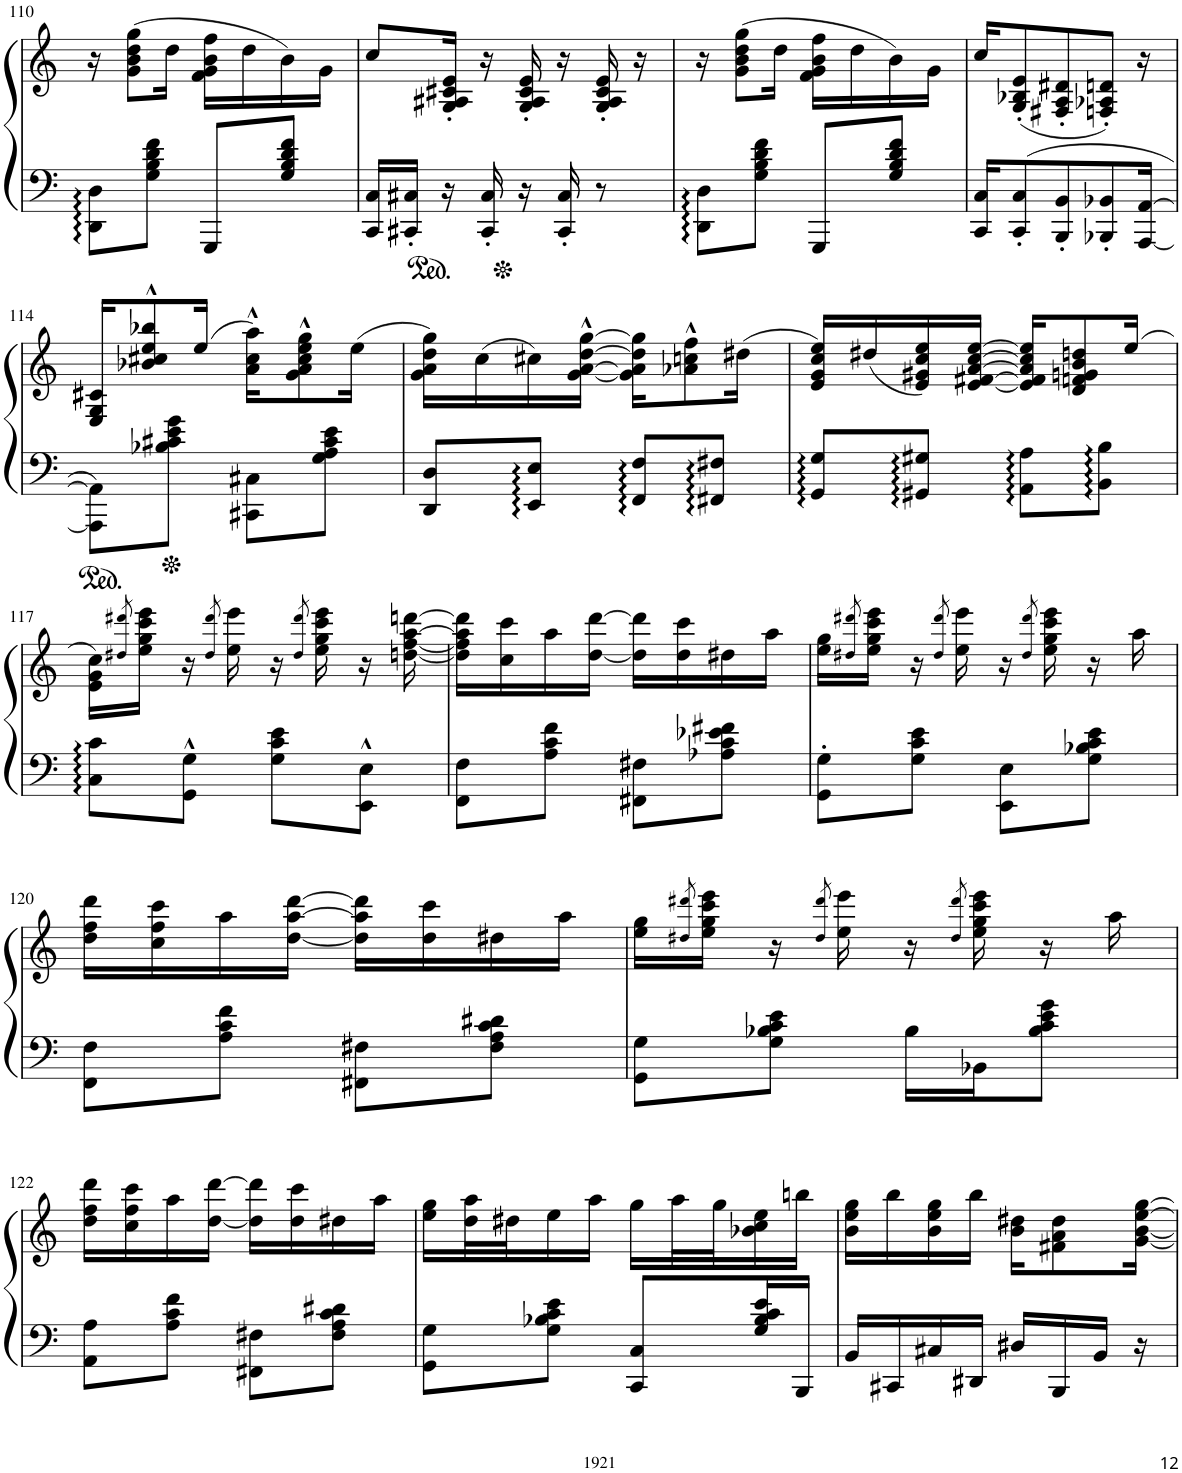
**kern	**kern
*part1	*part1
*staff2	*staff1
*I"Piano	*
*I'Pno.	*
!!LO:PB:g=z
*clefF4	*clefG2
*k[]	*k[]
*M2/4	*M2/4
=110	=110
8DD\ 8D\L	16r
.	(8g\ 8b\ 8dd\ 8gg\L
8G\` 8B\` 8d\` 8f\`J	.
.	16dd\Jk
8GGG/L	16f\ 16g\ 16b\ 16ff\LL
.	16dd\
8G/` 8B/` 8d/` 8f/`J	16b\)
.	16g\JJ
=111	=111
16CC/ 16C/LL	8cc/L
16CC#X/' 16C#X/'JJ	.
16r	16G/' 16A#X/' 16c#X/' 16e/'Jk
16CC#/' 16C#/'	16r
16r	16G/' 16A#/' 16c#/' 16e/'
16CC#/' 16C#/'	16r
8r	16G/' 16A#/' 16c#/' 16e/'
.	16r
=112	=112
8DD\ 8D\L	16r
.	(8g\ 8b\ 8dd\ 8gg\L
8G\` 8B\` 8d\` 8f\`J	.
.	16dd\Jk
8GGG/L	16f\ 16g\ 16b\ 16ff\LL
.	16dd\
8G/` 8B/` 8d/` 8f/`J	16b\)
.	16g\JJ
=113	=113
16CC/ 16C/KL	16cc/KL
8CC/' 8C/'	(8G/' 8B-X/' 8e/'
8BBB/' 8BB/'	8F#X/' 8A/' 8d#X/'
8BBB-X/' 8BB-X/'	8Fn/' 8A-X/' 8dn/'J)
[16AAA/ [16AA/Jk	16r
!!LO:LB:g=z
=114	=114
8AAA\] 8AA\]L	16E/ 16G/ 16c#X/KL
.	8b-X/^^ 8cc#X/^^ 8ee/^^ 8bb-X/^^
8B-X\` 8c#X\` 8e\` 8g\`J	.
.	(16ee/Jk
8CC#X\ 8C#X\L	16a\^^ 16cc#\^^ 16aa\^^KL)
.	8g\^^ 8a\^^ 8cc#\^^ 8ee\^^ 8gg\^^
8G\` 8A\` 8c#\` 8e\`J	.
.	(16ee\Jk
=115	=115
8DD/ 8D/L	16g\ 16a\ 16dd\ 16gg\LL)
.	(16cc\
8EE/ 8E/J	16cc#X\)
.	[16g\^^ [16a\^^ [16dd\^^ [16gg\^^JJ
8FF/ 8F/L	16g\] 16a\] 16dd\] 16gg\]KL
.	8a-X\^^ 8ccn\^^ 8ff\^^
8FF#X/ 8F#X/J	.
.	(16dd#X\Jk
=116	=116
8GG/ 8G/L	16e/ 16g/ 16cc/ 16ee/LL)
.	(16dd#X/
8GG#X/ 8G#X/J	16e/ 16g#X/ 16cc/ 16ee/)
.	[16e/ [16f#X/ [16a/ [16cc/ [16ee/JJ
8AA\ 8A\L	16e/] 16f#/] 16a/] 16cc/] 16ee/]KL
.	8d/ 8fn/ 8gn/ 8b/ 8ddn/
8BB\ 8B\J	.
.	(16ee/Jk
!!LO:LB:g=z
=117	=117
8C\ 8c\L	16e\ 16g\ 16cc\LL)
.	8qdd#X/ 8qddd#X/
.	16ee\ 16gg\ 16ccc\ 16eee\JJ
8GG\^^ 8G\^^J	16r
.	8qdd#/ 8qddd#/
.	16ee\ 16eee\
8G\` 8c\` 8e\`L	16r
.	8qdd#/ 8qddd#/
.	16ee\ 16gg\ 16ccc\ 16eee\
8EE\^^ 8E\^^J	16r
.	[16ddn\ [16ff\ [16aa\ [16dddn\
=118	=118
8FF\ 8F\L	16dd\] 16ff\] 16aa\] 16ddd\]LL
.	16cc\ 16ccc\
8A\` 8c\` 8f\`J	16aa\
.	[16dd\ [16ddd\JJ
8FF#X\ 8F#X\L	16dd\] 16ddd\]LL
.	16dd\ 16ccc\
8A-X\` 8c\` 8e-X\` 8f#X\`J	16dd#X\
.	16aa\JJ
=119	=119
8GG\' 8G\'L	16ee\ 16gg\LL
.	8qdd#X/ 8qddd#X/
.	16ee\ 16gg\ 16ccc\ 16eee\JJ
8G\` 8c\` 8e\`J	16r
.	8qdd#/ 8qddd#/
.	16ee\ 16eee\
8EE\ 8E\L	16r
.	8qdd#/ 8qddd#/
.	16ee\ 16gg\ 16ccc\ 16eee\
8G\` 8B-X\` 8c\` 8e\`J	16r
.	16aa\
!!LO:LB:g=z
=120	=120
8FF\ 8F\L	16dd\ 16ff\ 16ddd\LL
.	16cc\ 16ff\ 16ccc\
8A\` 8c\` 8f\`J	16aa\
.	[16dd\ [16aa\ [16ddd\JJ
8FF#X\ 8F#X\L	16dd\] 16aa\] 16ddd\]LL
.	16dd\ 16ccc\
8F#\` 8A\` 8c\` 8d#X\`J	16dd#X\
.	16aa\JJ
=121	=121
8GG\ 8G\L	16ee\ 16gg\LL
.	8qdd#X/ 8qddd#X/
.	16ee\ 16gg\ 16ccc\ 16eee\JJ
8G\` 8B-X\` 8c\` 8e\`J	16r
.	8qdd#/ 8qddd#/
.	16ee\ 16eee\
16B-\LL	16r
.	8qdd#/ 8qddd#/
16BB-X\J	16ee\ 16gg\ 16ccc\ 16eee\
8B-\` 8c\` 8e\` 8g\`J	16r
.	16aa\
!!LO:LB:g=z
=122	=122
8AA\ 8A\L	16dd\ 16ff\ 16ddd\LL
.	16cc\ 16ff\ 16ccc\
8A\` 8c\` 8f\`J	16aa\
.	[16dd\ [16ddd\JJ
8FF#X\ 8F#X\L	16dd\] 16ddd\]LL
.	16dd\ 16ccc\
8F#\` 8A\` 8c\` 8d#X\`J	16dd#X\
.	16aa\JJ
=123	=123
8GG\ 8G\L	16ee\ 16gg\LL
.	32dd\ 32aa\L
.	32dd#X\J
8G\` 8B-X\` 8c\` 8e\`J	16ee\
.	16aa\JJ
8CC/ 8C/L	16gg\LL
.	32aa\L
.	32gg\J
16G/` 16B-/` 16c/` 16e/`L	16b-X\ 16cc\ 16ee\
16BBB/JJ	16bbn\JJ
=124	=124
16BB/LL	16b\ 16ee\ 16gg\LL
16CC#X/	16bb\
16C#X/	16b\ 16ee\ 16gg\
16DD#X/JJ	16bb\JJ
16D#X/LL	16b\ 16dd#X\KL
16BBB/	8f#X\ 8a\ 8dd#\
16BB/JJ	.
16r	[16g\ [16b\ [16ee\ [16gg\Jk
=	=
*-	*-
